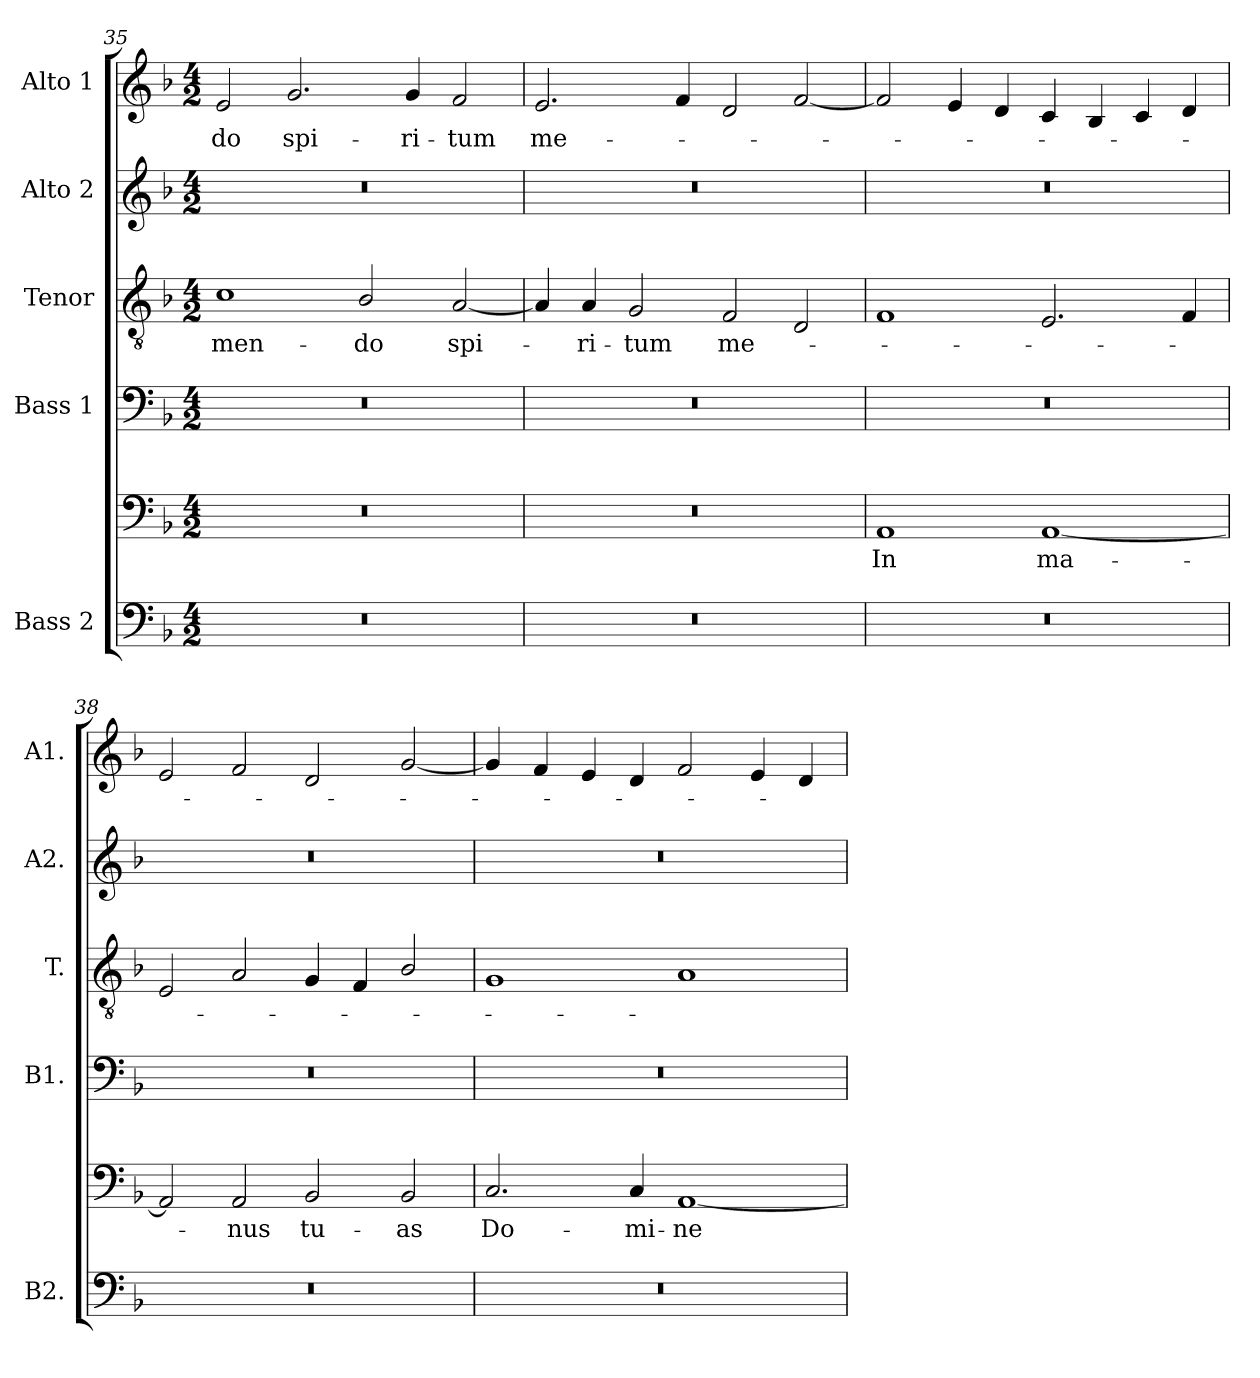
**kern	**kern	**text	**kern	**kern	**text	**kern	**kern	**text
*part5	*part5	*part5	*part4	*part3	*part3	*part2	*part1	*part1
*staff6	*staff5	*staff5	*staff4	*staff3	*staff3	*staff2	*staff1	*staff1
*I"Bass 2	*	*	*I"Bass 1	*I"Tenor	*	*I"Alto 2	*I"Alto 1	*
*I'B2.	*	*	*I'B1.	*I'T.	*	*I'A2.	*I'A1.	*
*clefF4	*clefF4	*	*clefF4	*clefGv2	*	*clefG2	*clefG2	*
*	*	*	*	*ITrd7c12	*	*	*	*
*k[b-]	*k[b-]	*	*k[b-]	*k[b-]	*	*k[b-]	*k[b-]	*
*F:	*F:	*	*F:	*F:	*	*F:	*F:	*
*M4/2	*M4/2	*	*M4/2	*M4/2	*	*M4/2	*M4/2	*
=35	=35	=35	=35	=35	=35	=35	=35	=35
!LO:N:vis=1	!LO:N:vis=1	!	!LO:N:vis=1	!	!	!	!	!
!	!	!	!	!	!LO:LY:b:color=#000000	!LO:N:vis=1	!	!
!	!	!	!	!	!	!	!	!LO:LY:b:color=#000000
0r	0r	.	0r	1Ci	-men-	0r	2ei/	-do
!	!	!	!	!	!	!	!	!LO:LY:b:color=#000000
.	.	.	.	.	.	.	2.gi/	spi-
!	!	!	!	!	!LO:LY:b:color=#000000	!	!	!
.	.	.	.	2BB-i/	-do	.	.	.
!	!	!	!	!	!	!	!	!LO:LY:b:color=#000000
.	.	.	.	.	.	.	4gi/	-ri-
!	!	!	!	!	!LO:LY:b:color=#000000	!	!	!
!	!	!	!	!	!	!	!	!LO:LY:b:color=#000000
.	.	.	.	[2AAi/	spi-	.	2fi/	-tum
!!LO:LB:g=z
=36	=36	=36	=36	=36	=36	=36	=36	=36
!LO:N:vis=1	!LO:N:vis=1	!	!LO:N:vis=1	!	!	!LO:N:vis=1	!	!
!	!	!	!	!	!	!	!	!LO:LY:b:color=#000000
0r	0r	.	0r	4AAi/]	.	0r	2.ei/	me-
!	!	!	!	!	!LO:LY:b:color=#000000	!	!	!
.	.	.	.	4AAi/	-ri-	.	.	.
!	!	!	!	!	!LO:LY:b:color=#000000	!	!	!
.	.	.	.	2GGi/	-tum	.	.	.
.	.	.	.	.	.	.	4fi/	.
!	!	!	!	!	!LO:LY:b:color=#000000	!	!	!
.	.	.	.	2FFi/	me-	.	2di/	.
.	.	.	.	2DDi/	.	.	[2fi/	.
=37	=37	=37	=37	=37	=37	=37	=37	=37
!LO:N:vis=1	!	!	!	!	!	!	!	!
!	!	!LO:LY:b:color=#000000	!LO:N:vis=1	!	!	!LO:N:vis=1	!	!
0r	1AAi	In	0r	1FFi	.	0r	2fi/]	.
.	.	.	.	.	.	.	4ei/	.
.	.	.	.	.	.	.	4di/	.
!	!	!LO:LY:b:color=#000000	!	!	!	!	!	!
.	[1AAi	ma-	.	2.EEi/	.	.	4ci/	.
.	.	.	.	.	.	.	4B-i/	.
.	.	.	.	.	.	.	4ci/	.
.	.	.	.	4FFi/	.	.	4di/	.
=38	=38	=38	=38	=38	=38	=38	=38	=38
!LO:N:vis=1	!	!	!LO:N:vis=1	!	!	!LO:N:vis=1	!	!
0r	2AAi/]	.	0r	2EEi/	.	0r	2ei/	.
!	!	!LO:LY:b:color=#000000	!	!	!	!	!	!
.	2AAi/	-nus	.	2AAi/	.	.	2fi/	.
!	!	!LO:LY:b:color=#000000	!	!	!	!	!	!
.	2BB-i/	tu-	.	4GGi/	.	.	2di/	.
.	.	.	.	4FFi/	.	.	.	.
!	!	!LO:LY:b:color=#000000	!	!	!	!	!	!
.	2BB-i/	-as	.	2BB-i/	.	.	[2gi/	.
=39	=39	=39	=39	=39	=39	=39	=39	=39
!LO:N:vis=1	!	!	!	!	!	!	!	!
!	!	!LO:LY:b:color=#000000	!LO:N:vis=1	!	!	!LO:N:vis=1	!	!
0r	2.Ci/	Do-	0r	1GGi	.	0r	4gi/]	.
.	.	.	.	.	.	.	4fi/	.
.	.	.	.	.	.	.	4ei/	.
!	!	!LO:LY:b:color=#000000	!	!	!	!	!	!
.	4Ci/	-mi-	.	.	.	.	4di/	.
!	!	!LO:LY:b:color=#000000	!	!	!	!	!	!
.	[1AAi	-ne	.	1AAi	.	.	2fi/	.
.	.	.	.	.	.	.	4ei/	.
.	.	.	.	.	.	.	4di/	.
=	=	=	=	=	=	=	=	=
*-	*-	*-	*-	*-	*-	*-	*-	*-
